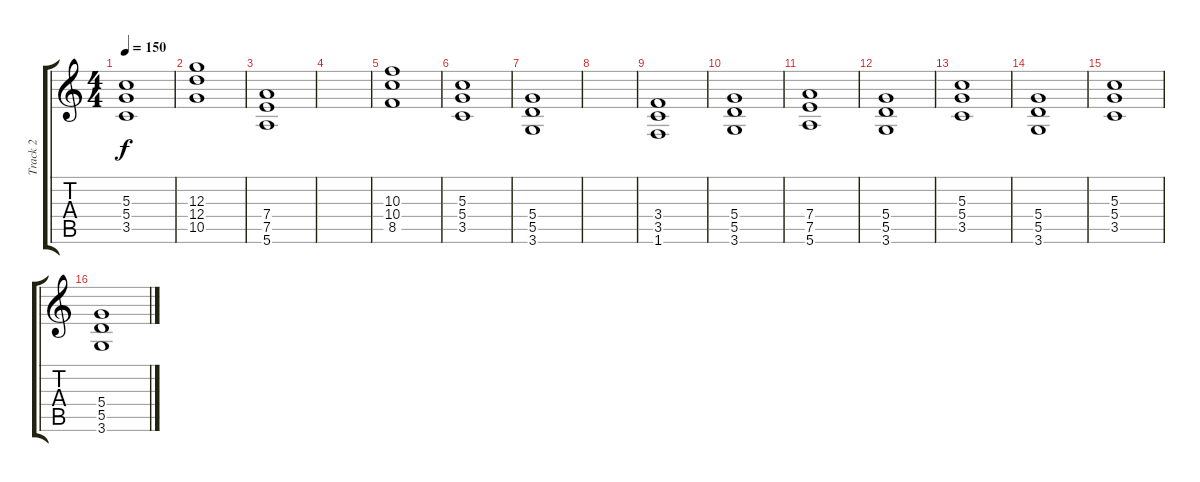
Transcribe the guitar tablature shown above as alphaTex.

\track ("Track 2" "Track 2") {instrument acousticguitarnylon}
\staff {score tabs}
\tuning (E4 B3 G3 D3 A2 E2) {hide}
\ts (4 4)
\tempo 150
\clef g2
\ks c
(5.3 5.4 3.5).1{dy f} |
(12.3 12.4 10.5).1 |
(7.4 7.5 5.6).1 |
|
(10.3 10.4 8.5).1 |
(5.3 5.4 3.5).1 |
(5.4 5.5 3.6).1 |
|
(3.4 3.5 1.6).1 |
(5.4 5.5 3.6).1 |
(7.4 7.5 5.6).1 |
(5.4 5.5 3.6).1 |
(5.3 5.4 3.5).1 |
(5.4 5.5 3.6).1 |
(5.3 5.4 3.5).1 |
(5.4 5.5 3.6).1
